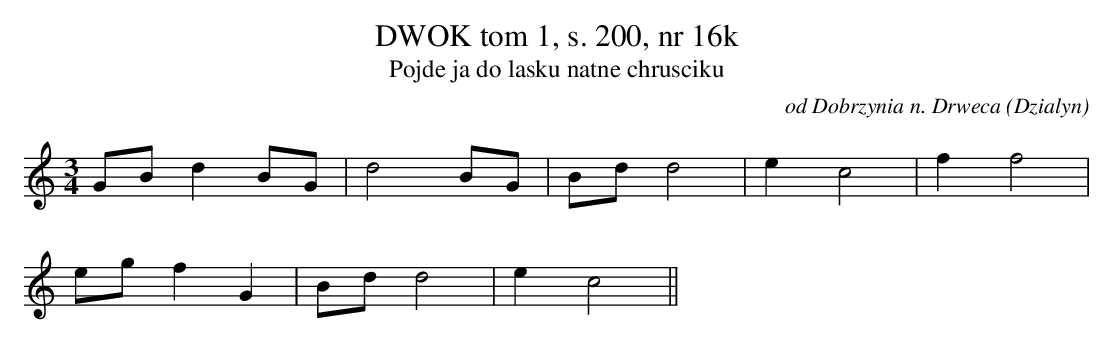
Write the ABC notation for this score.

X:1
T:DWOK tom 1, s. 200, nr 16k
T:Pojde ja do lasku natne chrusciku
O:od Dobrzynia n. Drweca (Dzialyn)
M:3/4
L:1/8
K:C
GBd2BG | d4BG | Bdd4 | e2c4 |f2f4 |
 egf2G2 | Bdd4 | e2c4||
